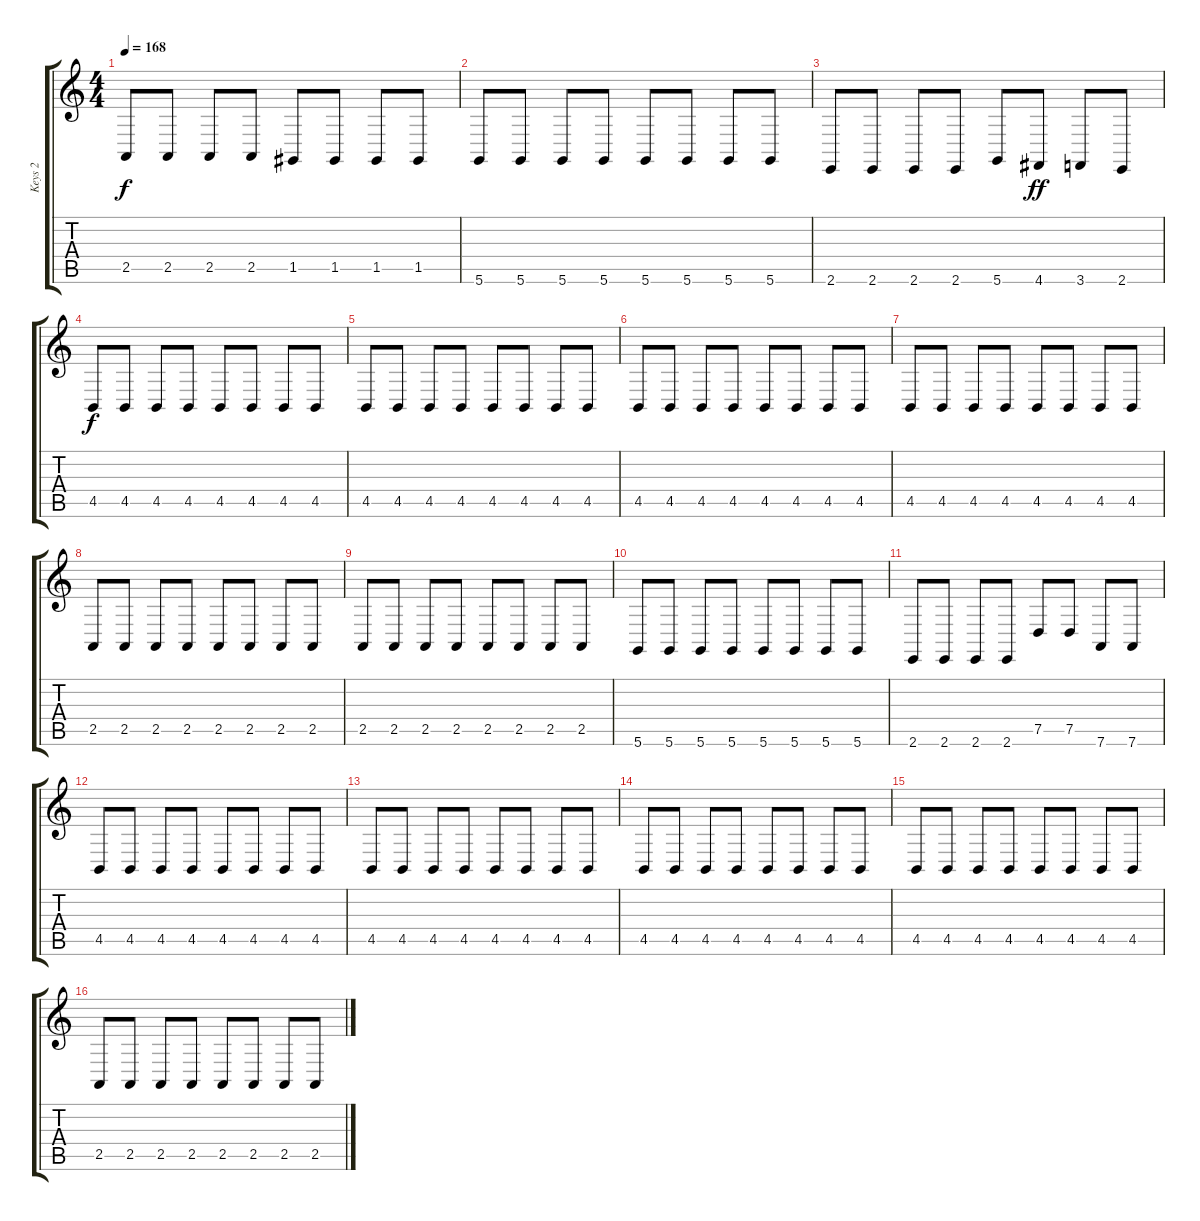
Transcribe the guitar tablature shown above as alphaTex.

\track ("Keys 2" "Keys 2") {instrument synthbrass1}
\staff {score tabs}
\tuning (D4 A3 F3 C3 G2 D2) {hide}
\ts (4 4)
\tempo 168
\clef g2
\ks c
2.5.8{dy f} 2.5.8 2.5.8 2.5.8 1.5.8 1.5.8 1.5.8 1.5.8 |
5.6.8 5.6.8 5.6.8 5.6.8 5.6.8 5.6.8 5.6.8 5.6.8 |
2.6.8 2.6.8 2.6.8 2.6.8 5.6.8 4.6.8{dy ff} 3.6.8 2.6.8 |
4.5.8{dy f} 4.5.8 4.5.8 4.5.8 4.5.8 4.5.8 4.5.8 4.5.8 |
4.5.8 4.5.8 4.5.8 4.5.8 4.5.8 4.5.8 4.5.8 4.5.8 |
4.5.8 4.5.8 4.5.8 4.5.8 4.5.8 4.5.8 4.5.8 4.5.8 |
4.5.8 4.5.8 4.5.8 4.5.8 4.5.8 4.5.8 4.5.8 4.5.8 |
2.5.8 2.5.8 2.5.8 2.5.8 2.5.8 2.5.8 2.5.8 2.5.8 |
2.5.8 2.5.8 2.5.8 2.5.8 2.5.8 2.5.8 2.5.8 2.5.8 |
5.6.8 5.6.8 5.6.8 5.6.8 5.6.8 5.6.8 5.6.8 5.6.8 |
2.6.8 2.6.8 2.6.8 2.6.8 7.5.8 7.5.8 7.6.8 7.6.8 |
4.5.8 4.5.8 4.5.8 4.5.8 4.5.8 4.5.8 4.5.8 4.5.8 |
4.5.8 4.5.8 4.5.8 4.5.8 4.5.8 4.5.8 4.5.8 4.5.8 |
4.5.8 4.5.8 4.5.8 4.5.8 4.5.8 4.5.8 4.5.8 4.5.8 |
4.5.8 4.5.8 4.5.8 4.5.8 4.5.8 4.5.8 4.5.8 4.5.8 |
2.5.8 2.5.8 2.5.8 2.5.8 2.5.8 2.5.8 2.5.8 2.5.8
